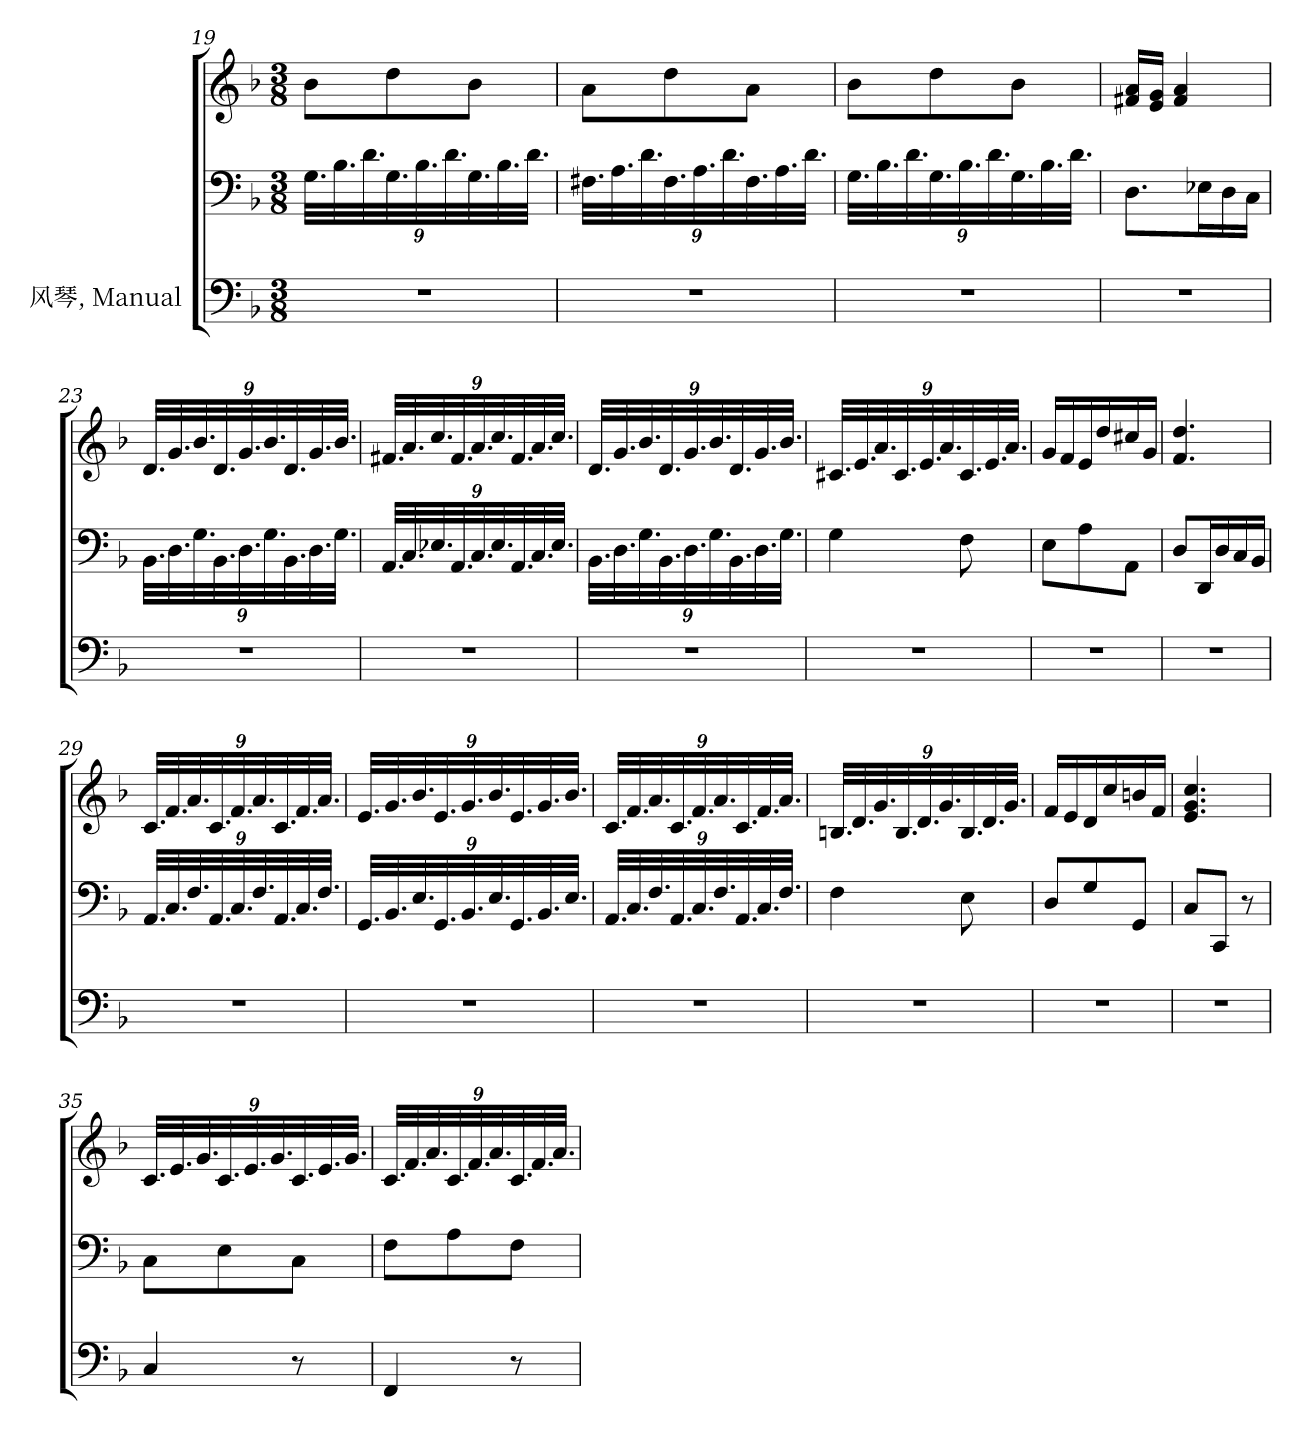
**kern	**kern	**kern
*part1	*part1	*part1
*staff3	*staff2	*staff1
*I"风琴, Manual	*	*
*clefF4	*clefF4	*clefG2
*k[b-]	*k[b-]	*k[b-]
*M3/8	*M3/8	*M3/8
*	*Xbrackettup	*
=19	=19	=19
4.r	36.G\LLL	8b-\L
.	36.B-\	.
.	36.d\	.
.	36.G\	8dd\
.	36.B-\	.
.	36.d\	.
.	36.G\	8b-\J
.	36.B-\	.
.	36.d\JJJ	.
!!LO:LB:g=z
=20	=20	=20
4.r	36.F#X\LLL	8a\L
.	36.A\	.
.	36.d\	.
.	36.F#\	8dd\
.	36.A\	.
.	36.d\	.
.	36.F#\	8a\J
.	36.A\	.
.	36.d\JJJ	.
=21	=21	=21
4.r	36.G\LLL	8b-\L
.	36.B-\	.
.	36.d\	.
.	36.G\	8dd\
.	36.B-\	.
.	36.d\	.
.	36.G\	8b-\J
.	36.B-\	.
.	36.d\JJJ	.
=22	=22	=22
4.r	8.D\L	16f#X/ 16a/LL
.	.	16e/ 16g/JJ
.	.	4f#/ 4a/
.	16E-X\L	.
.	16D\	.
.	16C\JJ	.
!!LO:LB:g=z
=23	=23	=23
*	*	*Xbrackettup
4.r	36.BB-\LLL	36.d/LLL
.	36.D\	36.g/
.	36.G\	36.b-/
.	36.BB-\	36.d/
.	36.D\	36.g/
.	36.G\	36.b-/
.	36.BB-\	36.d/
.	36.D\	36.g/
.	36.G\JJJ	36.b-/JJJ
=24	=24	=24
4.r	36.AA/LLL	36.f#X/LLL
.	36.C/	36.a/
.	36.E-X/	36.cc/
.	36.AA/	36.f#/
.	36.C/	36.a/
.	36.E-/	36.cc/
.	36.AA/	36.f#/
.	36.C/	36.a/
.	36.E-/JJJ	36.cc/JJJ
=25	=25	=25
4.r	36.BB-\LLL	36.d/LLL
.	36.D\	36.g/
.	36.G\	36.b-/
.	36.BB-\	36.d/
.	36.D\	36.g/
.	36.G\	36.b-/
.	36.BB-\	36.d/
.	36.D\	36.g/
.	36.G\JJJ	36.b-/JJJ
!!LO:LB:g=z
=26	=26	=26
4.r	4G\	36.c#X/LLL
.	.	36.e/
.	.	36.a/
.	.	36.c#/
.	.	36.e/
.	.	36.a/
.	8F\	36.c#/
.	.	36.e/
.	.	36.a/JJJ
=27	=27	=27
4.r	8E\L	16g/LL
.	.	16f/
.	8A\	16e/
.	.	16dd/
.	8AA\J	16cc#X/
.	.	16g/JJ
=28	=28	=28
4.r	8D/L	4.f/ 4.dd/
.	16DD/L	.
.	16D/	.
.	16C/	.
.	16BB-/JJ	.
=29	=29	=29
4.r	36.AA/LLL	36.c/LLL
.	36.C/	36.f/
.	36.F/	36.a/
.	36.AA/	36.c/
.	36.C/	36.f/
.	36.F/	36.a/
.	36.AA/	36.c/
.	36.C/	36.f/
.	36.F/JJJ	36.a/JJJ
!!LO:PB:g=z
=30	=30	=30
4.r	36.GG/LLL	36.e/LLL
.	36.BB-/	36.g/
.	36.E/	36.b-/
.	36.GG/	36.e/
.	36.BB-/	36.g/
.	36.E/	36.b-/
.	36.GG/	36.e/
.	36.BB-/	36.g/
.	36.E/JJJ	36.b-/JJJ
=31	=31	=31
4.r	36.AA/LLL	36.c/LLL
.	36.C/	36.f/
.	36.F/	36.a/
.	36.AA/	36.c/
.	36.C/	36.f/
.	36.F/	36.a/
.	36.AA/	36.c/
.	36.C/	36.f/
.	36.F/JJJ	36.a/JJJ
=32	=32	=32
4.r	4F\	36.Bn/LLL
.	.	36.d/
.	.	36.g/
.	.	36.B/
.	.	36.d/
.	.	36.g/
.	8E\	36.B/
.	.	36.d/
.	.	36.g/JJJ
!!LO:LB:g=z
=33	=33	=33
4.r	8D/L	16f/LL
.	.	16e/
.	8G/	16d/
.	.	16cc/
.	8GG/J	16bn/
.	.	16f/JJ
=34	=34	=34
4.r	8C/L	4.e/ 4.g/ 4.cc/
.	8CC/J	.
.	8r	.
=35	=35	=35
4C/	8C\L	36.c/LLL
.	.	36.e/
.	.	36.g/
.	8E\	36.c/
.	.	36.e/
.	.	36.g/
8r	8C\J	36.c/
.	.	36.e/
.	.	36.g/JJJ
=36	=36	=36
4FF/	8F\L	36.c/LLL
.	.	36.f/
.	.	36.a/
.	8A\	36.c/
.	.	36.f/
.	.	36.a/
8r	8F\J	36.c/
.	.	36.f/
.	.	36.a/JJJ
=	=	=
*-	*-	*-
